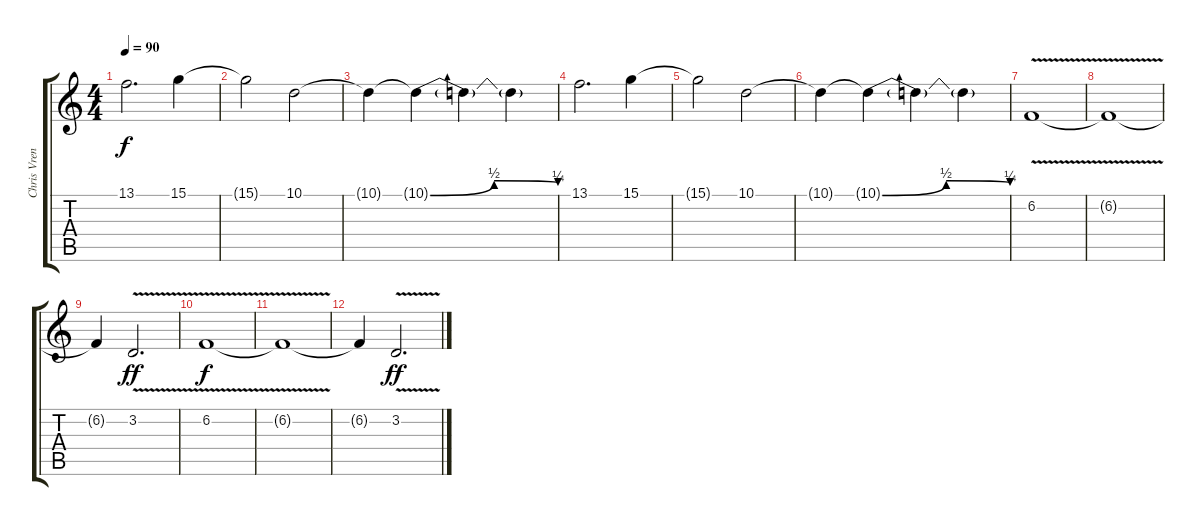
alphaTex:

\track ("Chris Vrenna" "Chris Vren") {instrument pad2warm}
\staff {score tabs}
\tuning (E4 B3 G3 D3 A2 D2) {hide}
\ts (4 4)
\tempo 90
\clef g2
\ks c
13.1.2{d dy f} 15.1.4 |
15.1{t}.2 10.1.2 |
10.1{t}.4 10.1{be (bendrelease 0 0 55 2 55 2 60 1) t}.4 10.1{t}.4 10.1{t}.4 |
13.1.2{d} 15.1.4 |
15.1{t}.2 10.1.2 |
10.1{t}.4 10.1{be (bendrelease 0 0 55 2 55 2 60 1) t}.4 10.1{t}.4 10.1{t}.4 |
6.2{v}.1 |
6.2{t}.1 |
6.2{t}.4 3.2{v}.2{d dy ff} |
6.2{v}.1{dy f} |
6.2{t}.1 |
6.2{t}.4 3.2{v}.2{d dy ff}
